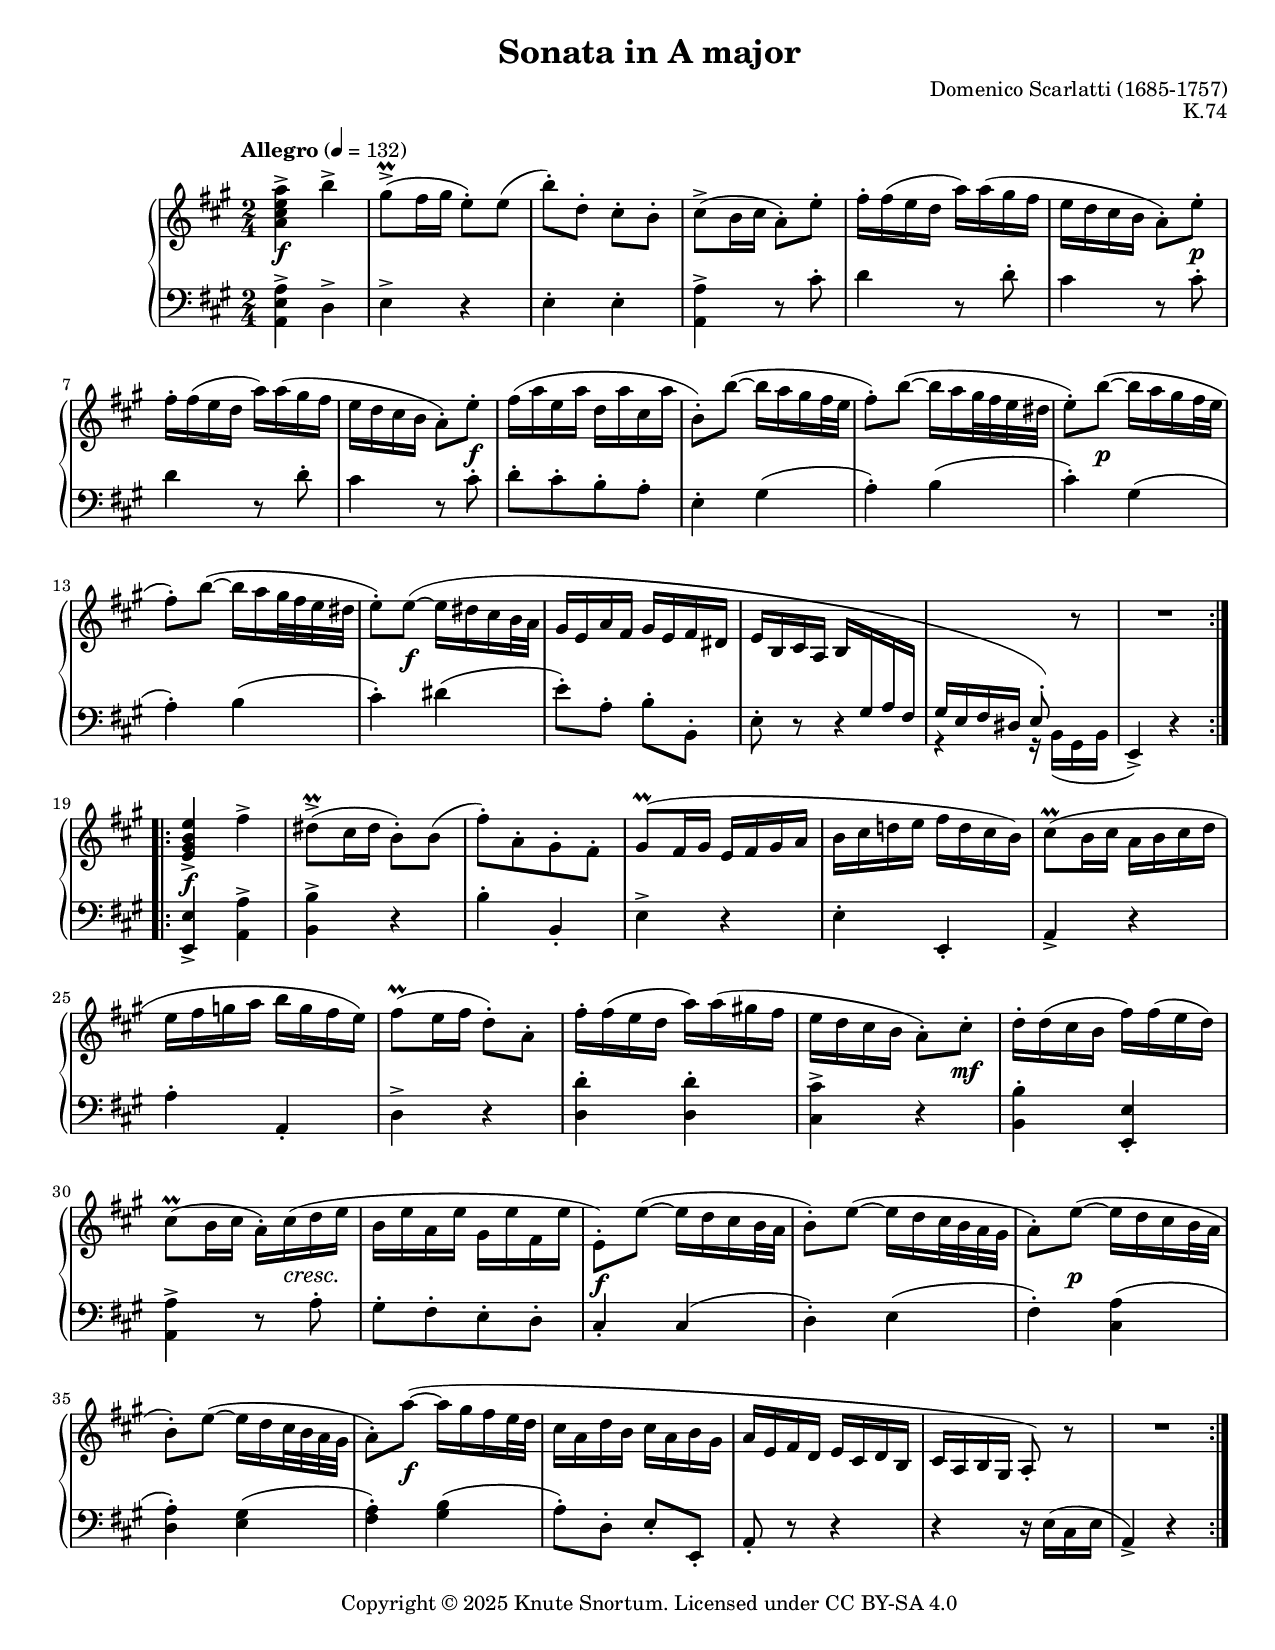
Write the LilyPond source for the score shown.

%...+....1....+....2....+....3....+....4....+....5....+....6....+....7....+....

\version "2.24.0"
\include "globals.ily"

\header { 
  title = "Sonata in A major"
  opus = "K.74"
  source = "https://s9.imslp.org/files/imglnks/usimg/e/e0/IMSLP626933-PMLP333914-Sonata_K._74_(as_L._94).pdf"
}

%
% Positions and shapes
%

slurShapeA = \shape #'(
                        ((0 . 0) (0 . 0) (0 . 0) (0 . 0))
                        ((0.25 . 0) (0.25 . 0) (0 . 0) (0 . 0))
                      ) \etc
slurShapeB = \shape #'(
                        ((0 . 0) (0 . 0) (0 . 0) (0 . 0))
                        ((0.25 . 0) (0.25 . 0) (0 . 0) (0 . 0))
                      ) \etc

beamPositionsA = \once \override Beam.positions = #'(0 . -3)

%
% Music
%

global = {
  \time 2/4
  \key a \major
}

rightHand = \relative {
  \global
  \repeat volta 2 {
    <a' cs e a>4-> b'-> |
    gs8->(\prall fs16 gs  e8-.) e( |
    b'8-.) d,-. cs-. b-. |
    cs8->( b16 cs  a8-.) e'-. |
    fs16-. fs( e d  a') a( gs fs |
    e16 d cs b  a8-.) e'-. |
    fs16-. fs( e d  a') a( gs fs |
    e16 d cs b  a8-.) e'-. |
    
    \barNumberCheck 9
    fs16( a e a d, a' cs, a' |
    b,8-.) b'(~  b16 a gs fs32 e |
    fs8-.) b(~  b16 a gs32 fs e ds |
    e8-.) b'-\slurShapeA (~  b16 a gs fs32 e |
    fs8-.) b(~  b16 a gs32 fs e ds |
    e8-.) e(~ e16 ds cs b32 a |
    gs16 e a fs  gs e fs ds |
    e16 b cs a  \voiceOne \beamPositionsA b \staffDown gs a fs |
    
    \barNumberCheck 17
    gs16 e fs ds  e8-.) \staffUp \oneVoice r |
    R2 |
  }
  \repeat volta 2 {
    <e' gs b e>4-> fs'-> |
    ds8->(\prall cs16 ds  b8-.) b( |
    fs'8-.[) a,-. gs-. fs-.] |
    gs8(\prall fs16 gs  e fs gs a |
    b16 cs d! e  fs d cs b) |
    cs8(\prall b16 cs  a b cs d |
    
    \barNumberCheck 25
    e16 fs g a  b g fs e) |
    fs8(\prall e16 fs  d8-.) a-. |
    fs'16-. fs( e d  a') a( gs! fs |
    e16 d cs b  a8-.) cs-. |
    d16-. d( cs b  fs') fs( e d) |
    cs8(\prall b16 cs  a16-.) cs( d e |
    b16 e a, e'  gs, e' fs, e' |
    \stemDown e,8-.) e'(~  e16 d cs b32 a |
    
    \barNumberCheck 33
    b8-.) e(~  e16 d cs32 b a gs |
    a8-.) e'-\slurShapeB (~  e16 d cs b32 a |
    b8-.) e(~  e16 d cs32 b a gs |
    a8-.) a'(~  a16 gs fs e32 d |
    cs16 a d b  cs a b gs |
    \stemNeutral a16 e fs d  e cs d b |
    cs16 a b gs  a8-.) r |
    R2 |
  }
}

leftHand = \relative {
  \global
  \clef bass
  \repeat volta 2 {
    <a, e' a>4-> d-> |
    e4-> r |
    e4-. e-. |
    <a, a'>4-> r8 cs'-. |
    d4 r8 d-. |
    cs4 r8 cs-. |
    d4 r8 d-. |
    cs4 r8 cs-. |
    
    \barNumberCheck 9
    d8-.[ cs-. b-. a-.] |
    e4-. gs4( |
    a4-.) b( |
    cs4-.) gs( |
    a4-.) b( |
    cs4-.)  ds( |
    e8-.) a,-. b-. b,-. |
    e8-. r r4 |
    
    \barNumberCheck 17
    \voiceTwo r4 r16 b( gs b |
    \oneVoice e,4-\insideSlur ->) r |
  }
  \repeat volta 2 {
    <e e'>4-> <a a'>-> |
    <b b'>4-> r |
    b'4-. b,-. |
    e4-> r |
    e4-. e,-. |
    a4-> r |
    
    \barNumberCheck 25
    a'4-. a,-. |
    d4-> r |
    <d d'>4-. q-. |
    <cs cs'>4-> r |
    <b b'>4-. <e, e'>-. |
    <a a'>4-> r8 a'-. |
    gs8-.[ fs-. e-. d-.] |
    cs4-. cs( |
    
    \barNumberCheck 33
    d4-.) e( |
    fs4-.) <cs a'>( |
    <d a'>4-.) <e gs>( |
    <fs a>-.) <gs b>( |
    a8-.) d,-. e-. e,-. |
    a8-. r r4 |
    r4 r16 e'( cs e |
    a,4->) r |
  }
}

dynamics = {
  \override DynamicTextSpanner.style = #'none
  \repeat volta 2 {
    s2\f |
    s2 * 4 |
    s4. s8\p |
    s2 |
    s4. s8\f |
    
    \barNumberCheck 9
    s2 * 3 |
    s8 s4.\p |
    s2 |
    s8 s4.\f |
    s2 * 2 |
    
    \barNumberCheck 17
    s2 * 2 |
  }
  \repeat volta 2 {
    s2\f |
    s2 * 5 |
    
    \barNumberCheck 25
    s2 * 3 |
    s4. s8\mf |
    s2 |
    s4 s16 s8.\cresc |
    s2 |
    s2-\tweak Y-offset -1.5 \f |
    
    \barNumberCheck 33
    s2 |
    s8 s4.\p |
    s2 |
    s8 s4.\f |
    s2 * 4 |
  }
}

tempi = {
  \repeat volta 2 {
    \tempo "Allegro" 4 = 132
    s2 * 16 |
    
    \barNumberCheck 17
    \set Score.tempoHideNote = ##t
    \tempo 4 = 120 s4 \tempo 4 = 112 s |
    s2 |
  }
  \repeat volta 2 {
    \tempo 4 = 132
    s2 * 6 |
    
    \barNumberCheck 25
    s2 * 8 |
    
    \barNumberCheck 33
    s2 * 5 |
    \tag layout { s2 * 3 | }
    \tag midi {
      \alternative {
        {
          s2 |
          \tempo 4 = 120 s4 \tempo 4 = 112 s |
          s2 |
        }
        {
          s4 \tempo 4 = 116 s |
          \tempo 4 = 104 s4 \tempo 4 = 92 s |
          \tempo 4 = 80 s2 |
        }
      }
    }
  }
}

forceBreaks = {
  s2 * 6 \break
  s2 * 6 \break
  s2 * 6 \break
  s2 * 6 \break
  s2 * 5 \break
  s2 * 5 \break
}

\score {
  \keepWithTag layout  
  \new PianoStaff \with {
    \override StaffGrouper.staff-staff-spacing = 
      #'((basic-distance . 8)
         (padding . 1))
  } <<
    \new Staff = "upper" \rightHand
    \new Dynamics \dynamics
    \new Staff = "lower" \leftHand
    \new Dynamics \tempi
    \new Devnull \forceBreaks
  >>
  \layout {}
}

\include "articulate.ly"

\score {
  \keepWithTag midi
  \articulate <<
    \new Staff = "upper" << \rightHand \dynamics \tempi >>
    \new Staff = "lower" << \leftHand \dynamics \tempi >>
  >>
  \midi {}
}
